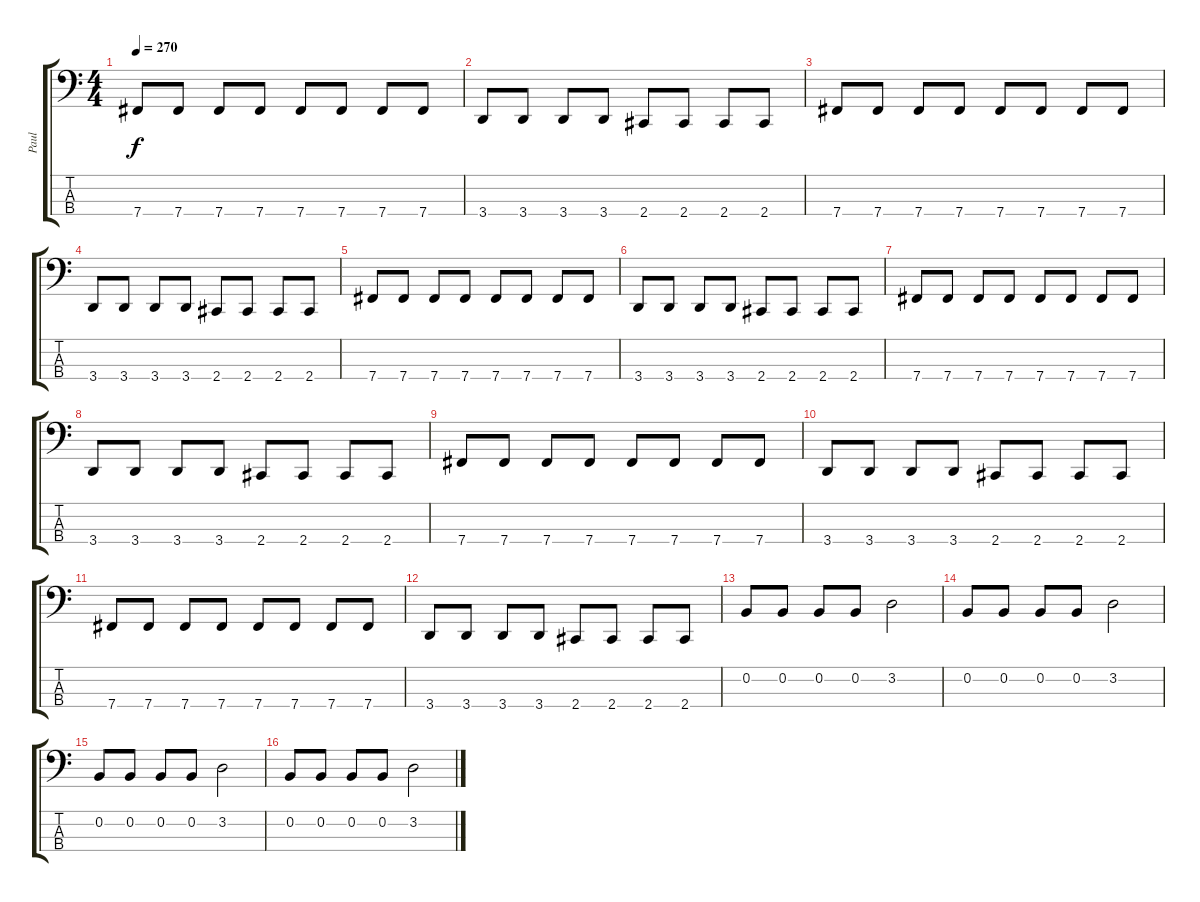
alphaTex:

\track ("Paul" "Paul") {instrument electricbasspick}
\staff {score tabs}
\tuning (E2 B1 Gb1 B0) {hide}
\ts (4 4)
\tempo 270
\clef f4
\ks c
7.4.8{dy f} 7.4.8 7.4.8 7.4.8 7.4.8 7.4.8 7.4.8 7.4.8 |
3.4.8 3.4.8 3.4.8 3.4.8 2.4.8 2.4.8 2.4.8 2.4.8 |
7.4.8 7.4.8 7.4.8 7.4.8 7.4.8 7.4.8 7.4.8 7.4.8 |
3.4.8 3.4.8 3.4.8 3.4.8 2.4.8 2.4.8 2.4.8 2.4.8 |
7.4.8 7.4.8 7.4.8 7.4.8 7.4.8 7.4.8 7.4.8 7.4.8 |
3.4.8 3.4.8 3.4.8 3.4.8 2.4.8 2.4.8 2.4.8 2.4.8 |
7.4.8 7.4.8 7.4.8 7.4.8 7.4.8 7.4.8 7.4.8 7.4.8 |
3.4.8 3.4.8 3.4.8 3.4.8 2.4.8 2.4.8 2.4.8 2.4.8 |
7.4.8 7.4.8 7.4.8 7.4.8 7.4.8 7.4.8 7.4.8 7.4.8 |
3.4.8 3.4.8 3.4.8 3.4.8 2.4.8 2.4.8 2.4.8 2.4.8 |
7.4.8 7.4.8 7.4.8 7.4.8 7.4.8 7.4.8 7.4.8 7.4.8 |
3.4.8 3.4.8 3.4.8 3.4.8 2.4.8 2.4.8 2.4.8 2.4.8 |
0.2.8 0.2.8 0.2.8 0.2.8 3.2.2 |
0.2.8 0.2.8 0.2.8 0.2.8 3.2.2 |
0.2.8 0.2.8 0.2.8 0.2.8 3.2.2 |
0.2.8 0.2.8 0.2.8 0.2.8 3.2.2
